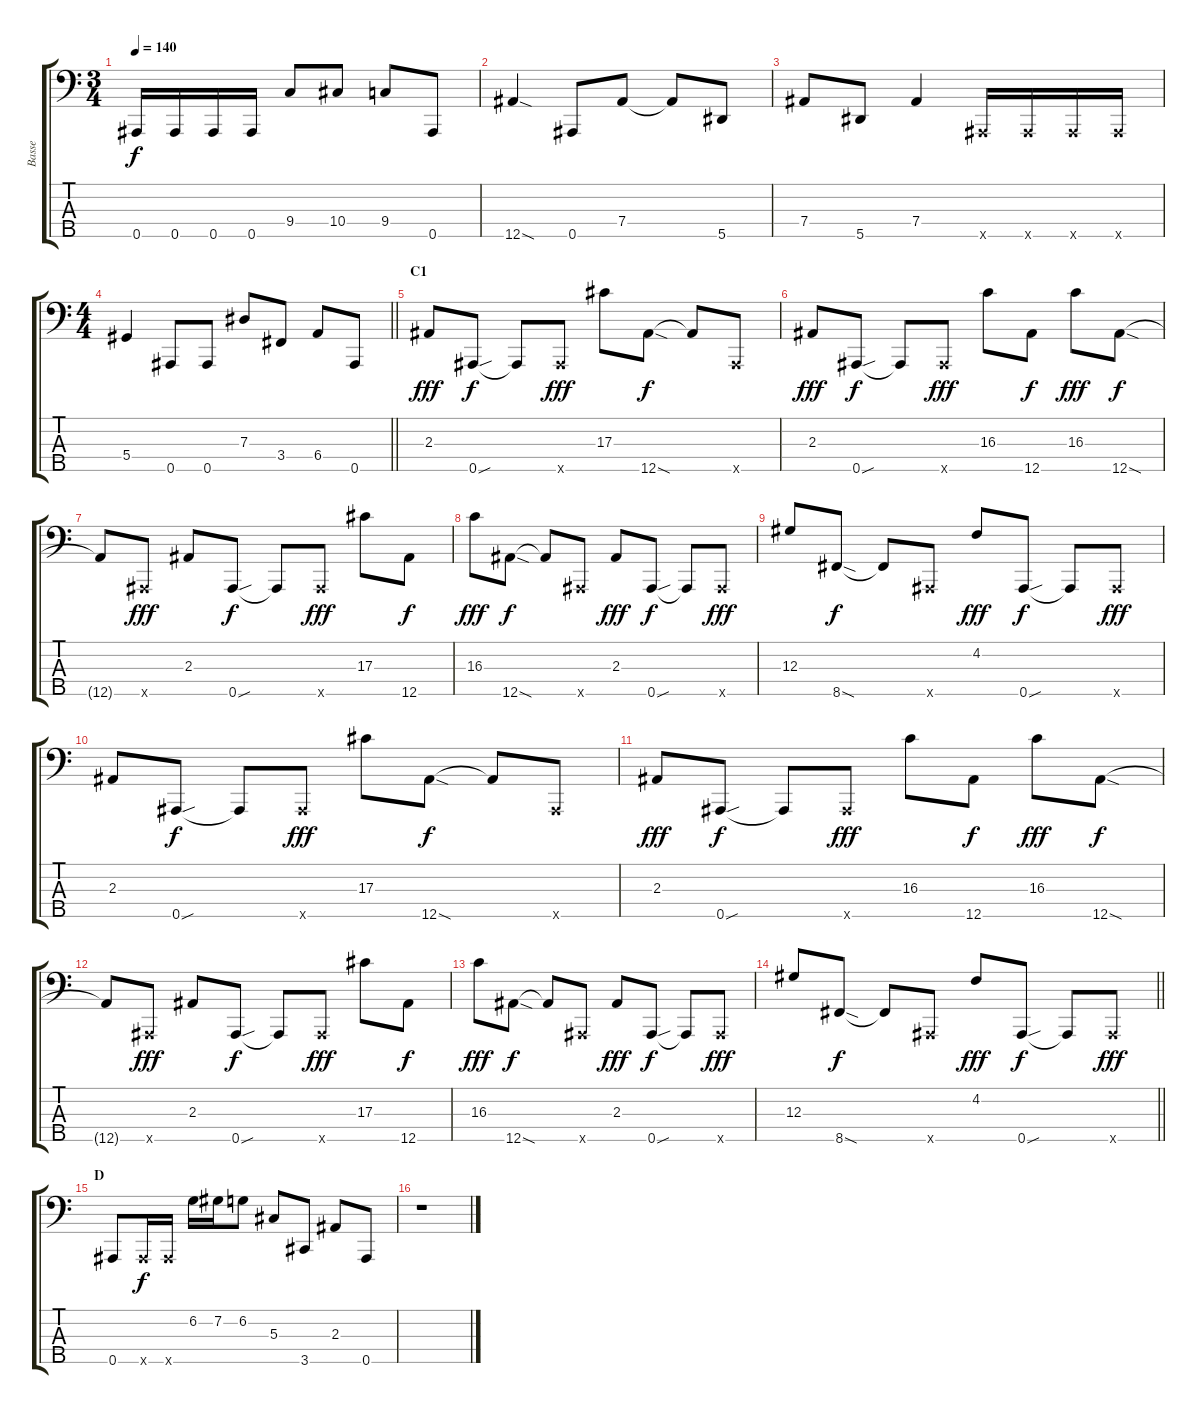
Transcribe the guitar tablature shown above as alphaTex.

\track ("Basse" "Basse") {instrument electricbasspick}
\staff {score tabs}
\tuning (Gb2 Db2 Ab1 Eb1 Bb0) {hide}
\ts (3 4)
\tempo 140
\clef f4
\ks c
0.5.16{dy f} 0.5.16 0.5.16 0.5.16 9.4.8 10.4.8 9.4.8 0.5.8 |
12.5{sod}.4 0.5.8 7.4.8 7.4{t}.8 5.5.8 |
7.4.8 5.5.8 7.4.4 0.5{x}.16 0.5{x}.16 0.5{x}.16 0.5{x}.16 |
\ts (4 4)
\barLineRight lightlight
5.4.4 0.5.8 0.5.8 7.3.8 3.4.8 6.4.8 0.5.8 |
\section ("" "C1")
2.3.8{dy fff} 0.5{sou}.8{dy f} 0.5{t}.8 0.5{x}.8{dy fff} 17.3.8 12.5{sod}.8{dy f} 12.5{t}.8 0.5{x}.8 |
2.3.8{dy fff} 0.5{sou}.8{dy f} 0.5{t}.8 0.5{x}.8{dy fff} 16.3.8 12.5.8{dy f} 16.3.8{dy fff} 12.5{sod}.8{dy f} |
12.5{t}.8 0.5{x}.8{dy fff} 2.3.8 0.5{sou}.8{dy f} 0.5{t}.8 0.5{x}.8{dy fff} 17.3.8 12.5.8{dy f} |
16.3.8{dy fff} 12.5{sod}.8{dy f} 12.5{t}.8 0.5{x}.8 2.3.8{dy fff} 0.5{sou}.8{dy f} 0.5{t}.8 0.5{x}.8{dy fff} |
12.3.8 8.5{sod}.8{dy f} 8.5{t}.8 0.5{x}.8 4.2.8{dy fff} 0.5{sou}.8{dy f} 0.5{t}.8 0.5{x}.8{dy fff} |
2.3.8 0.5{sou}.8{dy f} 0.5{t}.8 0.5{x}.8{dy fff} 17.3.8 12.5{sod}.8{dy f} 12.5{t}.8 0.5{x}.8 |
2.3.8{dy fff} 0.5{sou}.8{dy f} 0.5{t}.8 0.5{x}.8{dy fff} 16.3.8 12.5.8{dy f} 16.3.8{dy fff} 12.5{sod}.8{dy f} |
12.5{t}.8 0.5{x}.8{dy fff} 2.3.8 0.5{sou}.8{dy f} 0.5{t}.8 0.5{x}.8{dy fff} 17.3.8 12.5.8{dy f} |
16.3.8{dy fff} 12.5{sod}.8{dy f} 12.5{t}.8 0.5{x}.8 2.3.8{dy fff} 0.5{sou}.8{dy f} 0.5{t}.8 0.5{x}.8{dy fff} |
\barLineRight lightlight
12.3.8 8.5{sod}.8{dy f} 8.5{t}.8 0.5{x}.8 4.2.8{dy fff} 0.5{sou}.8{dy f} 0.5{t}.8 0.5{x}.8{dy fff} |
\section ("" "D")
0.5.8 0.5{x}.16{dy f} 0.5{x}.16 6.2.16 7.2.16 6.2.8 5.3.8 3.5.8 2.3.8 0.5.8 |
r.1
